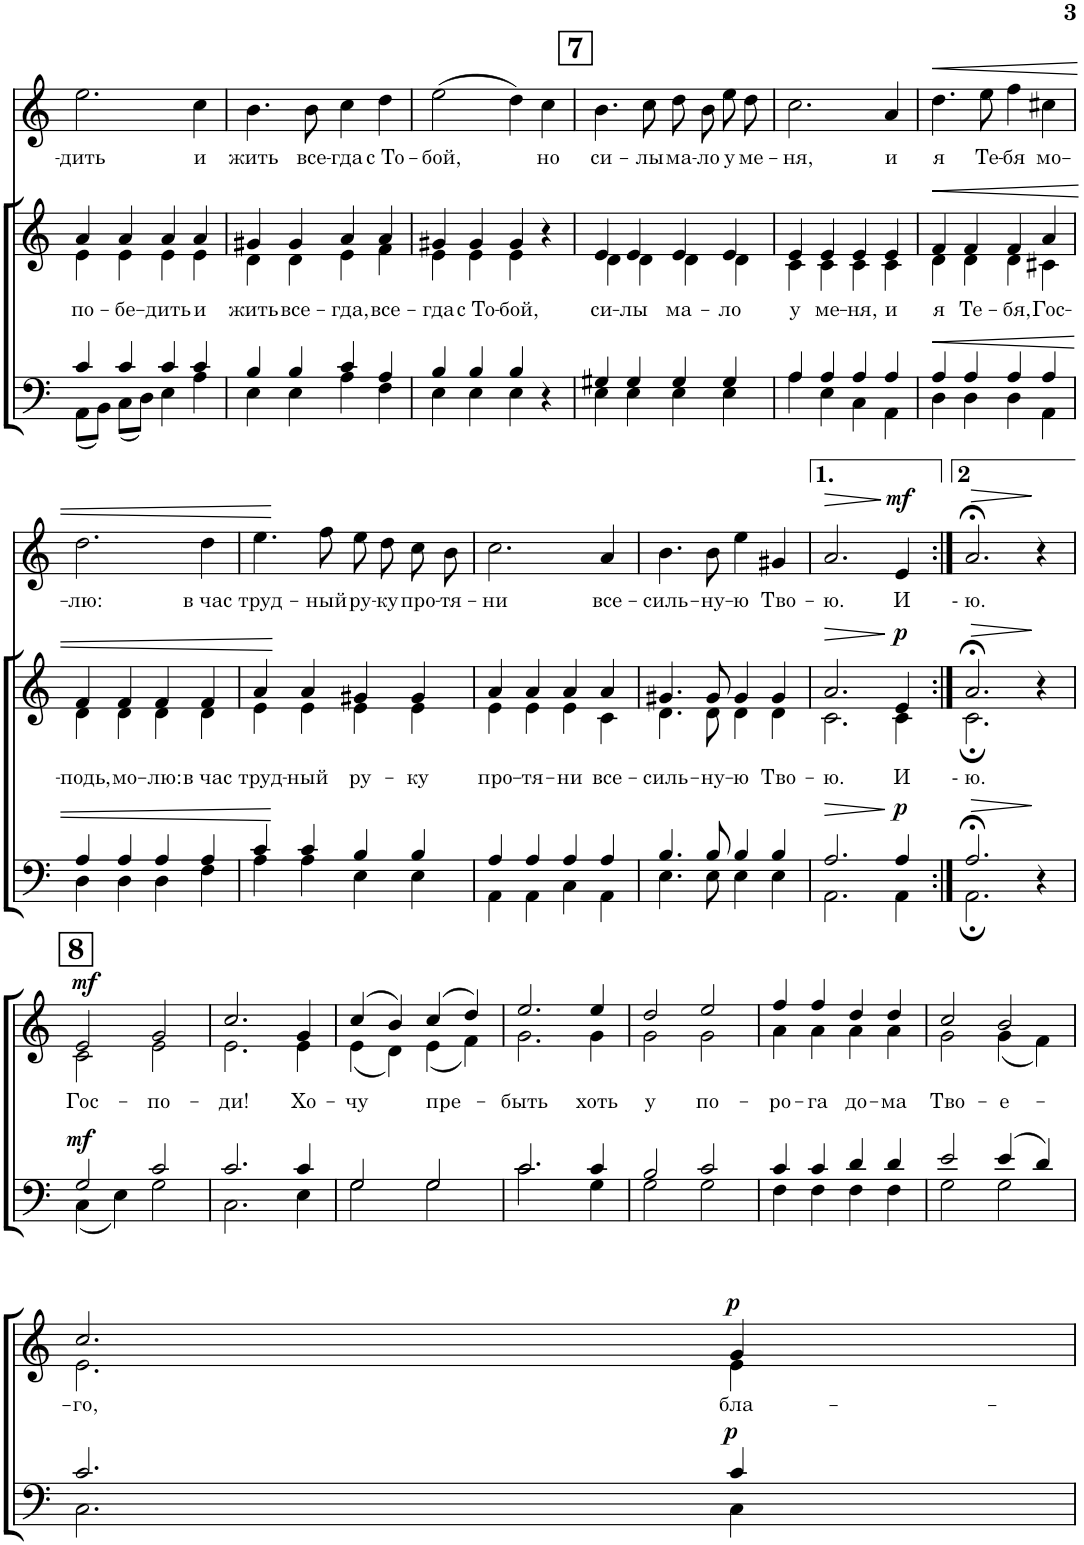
**kern	**dynam	**kern	**text	**dynam	**kern	**text	**dynam
*part3	*part3	*part2	*part2	*part2	*part1	*part1	*part1
*staff3	*staff3	*staff2	*staff2	*staff2	*staff1	*staff1	*staff1
*I"T. B.	*	*I"S. A.	*	*	*I"Solo S.	*	*
!!LO:PB:g=z
*clefF4	*	*clefG2	*	*	*clefG2	*	*
*k[]	*	*k[]	*	*	*k[]	*	*
*M4/4	*	*M4/4	*	*	*M4/4	*	*
=48	=48	=48	=48	=48	=48	=48	=48
*^	*	*	*	*	*	*	*
!	!	!	!	!LO:LY:b	!	!	!LO:LY:b	!
*	*	*	*^	*	*	*	*	*
4c/	(8AA\L	.	4a/	4e\	по-	.	2.ee\	-дить	.
.	8BB\J)	.	.	.	.	.	.	.	.
!	!	!	!	!	!LO:LY:b	!	!	!	!
4c/	(8C\L	.	4a/	4e\	-бе-	.	.	.	.
.	8D\J)	.	.	.	.	.	.	.	.
!	!	!	!	!	!LO:LY:b	!	!	!	!
4c/	4E\	.	4a/	4e\	-дить	.	.	.	.
!	!	!	!	!	!LO:LY:b	!	!	!LO:LY:b	!
4c/	4A\	.	4a/	4e\	и	.	4cc\	и	.
=49	=49	=49	=49	=49	=49	=49	=49	=49	=49
!	!	!	!	!	!LO:LY:b	!	!	!LO:LY:b	!
4B/	4E\	.	4g#X/	4d\	жить	.	4.b\	жить	.
!	!	!	!	!	!LO:LY:b	!	!	!	!
4B/	4E\	.	4g#/	4d\	все-	.	.	.	.
!	!	!	!	!	!	!	!	!LO:LY:b	!
.	.	.	.	.	.	.	8b\	все-	.
!	!	!	!	!	!LO:LY:b	!	!	!LO:LY:b	!
4c/	4A\	.	4a/	4e\	-гда,	.	4cc\	-гда	.
!	!	!	!	!	!LO:LY:b	!	!	!LO:LY:b	!
4A/	4F\	.	4a/	4f\	все-	.	4dd\	с То-	.
=50	=50	=50	=50	=50	=50	=50	=50	=50	=50
!	!	!	!	!	!LO:LY:b	!	!	!LO:LY:b	!
4B/	4E\	.	4g#X/	4e\	-гда	.	(2ee\	-бой,	.
!	!	!	!	!	!LO:LY:b	!	!	!	!
4B/	4E\	.	4g#/	4e\	с То-	.	.	.	.
!	!	!	!	!	!LO:LY:b	!	!	!	!
4B/	4E\	.	4g#/	4e\	-бой,	.	4dd\)	.	.
!	!	!	!	!	!	!	!	!LO:LY:b	!
4r	4ryy	.	4r	4ryy	.	.	4cc\	но	.
!!LO:REH:place=s1:a:B:cj:fs=14:t=7
=51	=51	=51	=51	=51	=51	=51	=51	=51	=51
!	!	!	!	!	!LO:LY:b	!	!	!LO:LY:b	!
4G#X/	4E\	.	4e/	4d\	си-	.	4.b\	си-	.
!	!	!	!	!	!LO:LY:b	!	!	!	!
4G#/	4E\	.	4e/	4d\	-лы	.	.	.	.
!	!	!	!	!	!	!	!	!LO:LY:b	!
.	.	.	.	.	.	.	8cc\	-лы	.
!	!	!	!	!	!LO:LY:b	!	!	!LO:LY:b	!
4G#/	4E\	.	4e/	4d\	ма-	.	8dd\L	ма-	.
!	!	!	!	!	!	!	!	!LO:LY:b	!
.	.	.	.	.	.	.	8b\J	-ло	.
!	!	!	!	!	!LO:LY:b	!	!	!LO:LY:b	!
4G#/	4E\	.	4e/	4d\	-ло	.	8ee\L	у	.
!	!	!	!	!	!	!	!	!LO:LY:b	!
.	.	.	.	.	.	.	8dd\J	ме-	.
=52	=52	=52	=52	=52	=52	=52	=52	=52	=52
!	!	!	!	!	!LO:LY:b	!	!	!LO:LY:b	!
4A/	4A\	.	4e/	4c\	у	.	2.cc\	-ня,	.
!	!	!	!	!	!LO:LY:b	!	!	!	!
4A/	4E\	.	4e/	4c\	ме-	.	.	.	.
!	!	!	!	!	!LO:LY:b	!	!	!	!
4A/	4C\	.	4e/	4c\	-ня,	.	.	.	.
!	!	!	!	!	!LO:LY:b	!	!	!LO:LY:b	!
4A/	4AA\	.	4e/	4c\	и	.	4a/	и	.
=53	=53	=53	=53	=53	=53	=53	=53	=53	=53
!	!	!LO:HP:b	!	!	!LO:LY:b	!LO:HP:b	!	!LO:LY:b	!LO:HP:b
4A/	4D\	<	4f/	4d\	я	<	4.dd\	я	<
!	!	!	!	!	!LO:LY:b	!	!	!	!
4A/	4D\	.	4f/	4d\	Те-	.	.	.	.
!	!	!	!	!	!	!	!	!LO:LY:b	!
.	.	.	.	.	.	.	8ee\	Те-	.
!	!	!	!	!	!LO:LY:b	!	!	!LO:LY:b	!
4A/	4D\	.	4f/	4d\	-бя,	.	4ff\	-бя	.
!	!	!	!	!	!LO:LY:b	!	!	!LO:LY:b	!
4A/	4AA\	.	4a/	4c#X\	Гос-	.	4cc#X\	мо-	.
!!LO:LB:g=z
=54	=54	=54	=54	=54	=54	=54	=54	=54	=54
!	!	!	!	!	!LO:LY:b	!	!	!LO:LY:b	!
4A/	4D\	.	4f/	4d\	-подь,	.	2.dd\	-лю:	.
!	!	!	!	!	!LO:LY:b	!	!	!	!
4A/	4D\	.	4f/	4d\	мо-	.	.	.	.
!	!	!	!	!	!LO:LY:b	!	!	!	!
4A/	4D\	.	4f/	4d\	-лю:	.	.	.	.
!	!	!	!	!	!LO:LY:b	!	!	!LO:LY:b	!
4A/	4F\	.	4f/	4d\	в час	.	4dd\	в час	.
=55	=55	=55	=55	=55	=55	=55	=55	=55	=55
!	!	!	!	!	!LO:LY:b	!	!	!LO:LY:b	!
4c/	4A\	.	4a/	4e\	труд-	.	4.ee\	труд-	.
!	!	!	!	!	!LO:LY:b	!	!	!	!
4c/	4A\	[	4a/	4e\	-ный	[	.	.	.
!	!	!	!	!	!	!	!	!LO:LY:b	!
.	.	.	.	.	.	.	8ff\	-ный	[
!	!	!	!	!	!LO:LY:b	!	!	!LO:LY:b	!
4B/	4E\	.	4g#X/	4e\	ру-	.	8ee\L	ру-	.
!	!	!	!	!	!	!	!	!LO:LY:b	!
.	.	.	.	.	.	.	8dd\J	-ку	.
!	!	!	!	!	!LO:LY:b	!	!	!LO:LY:b	!
4B/	4E\	.	4g#/	4e\	-ку	.	8cc\L	про-	.
!	!	!	!	!	!	!	!	!LO:LY:b	!
.	.	.	.	.	.	.	8b\J	-тя-	.
=56	=56	=56	=56	=56	=56	=56	=56	=56	=56
!	!	!	!	!	!LO:LY:b	!	!	!LO:LY:b	!
4A/	4AA\	.	4a/	4e\	про-	.	2.cc\	-ни	.
!	!	!	!	!	!LO:LY:b	!	!	!	!
4A/	4AA\	.	4a/	4e\	-тя-	.	.	.	.
!	!	!	!	!	!LO:LY:b	!	!	!	!
4A/	4C\	.	4a/	4e\	-ни	.	.	.	.
!	!	!	!	!	!LO:LY:b	!	!	!LO:LY:b	!
4A/	4AA\	.	4a/	4c\	все-	.	4a/	все-	.
=57	=57	=57	=57	=57	=57	=57	=57	=57	=57
!	!	!	!	!	!LO:LY:b	!	!	!LO:LY:b	!
4.B/	4.E\	.	4.g#X/	4.d\	-силь-	.	4.b\	-силь-	.
!	!	!	!	!	!LO:LY:b	!	!	!LO:LY:b	!
8B/	8E\	.	8g#/	8d\	-ну-	.	8b\	-ну-	.
!	!	!	!	!	!LO:LY:b	!	!	!LO:LY:b	!
4B/	4E\	.	4g#/	4d\	-ю	.	4ee\	-ю	.
!	!	!	!	!	!LO:LY:b	!	!	!LO:LY:b	!
4B/	4E\	.	4g#/	4d\	Тво-	.	4g#X/	Тво-	.
=58	=58	=58	=58	=58	=58	=58	=58	=58	=58
!	!	!LO:HP:b	!	!	!LO:LY:b	!LO:HP:b	!	!LO:LY:b	!LO:HP:b
2.A/	2.AA\	>	2.a/	2.c\	-ю.	>	2.a/	-ю.	>
!	!	!LO:DY:n=1:a	!	!	!LO:LY:b	!LO:DY:n=1:a	!	!LO:LY:b	!LO:DY:n=1:a
4A/	4AA\	] p	4e/	4c\	И	] p	4e/	И	] mf
=59:|!	=59:|!	=59:|!	=59:|!	=59:|!	=59:|!	=59:|!	=59:|!	=59:|!	=59:|!
!	!	!LO:HP:b	!	!	!LO:LY:b	!LO:HP:b	!	!LO:LY:b	!LO:HP:b
2.A;</	2.AA;\	>	2.a;</	2.c;\	- ю.	>	2.a;</	- ю.	>
4r	4ryy	]	4r	4ryy	.	]	4r	.	]
!!LO:LB:g=z
!!LO:REH:place=s1:a:B:cj:fs=14:t=8
=60	=60	=60	=60	=60	=60	=60	=60	=60	=60
!	!	!LO:DY:a	!	!	!LO:LY:b	!LO:DY:a	!	!	!
2G/	(4C\	mf	2e/	2c\	Гос-	mf	1r	.	.
.	4E\)	.	.	.	.	.	.	.	.
!	!	!	!	!	!LO:LY:b	!	!	!	!
2c/	2G\	.	2g/	2e\	-по-	.	.	.	.
=61	=61	=61	=61	=61	=61	=61	=61	=61	=61
!	!	!	!	!	!LO:LY:b	!	!	!	!
2.c/	2.C\	.	2.cc/	2.e\	-ди!	.	1r	.	.
!	!	!	!	!	!LO:LY:b	!	!	!	!
4c/	4E\	.	4g/	4e\	Хо-	.	.	.	.
=62	=62	=62	=62	=62	=62	=62	=62	=62	=62
!	!	!	!	!	!LO:LY:b	!	!	!	!
2G/	2G\	.	(4cc/	(4e\	-чу	.	1r	.	.
.	.	.	4b/)	4d\)	.	.	.	.	.
!	!	!	!	!	!LO:LY:b	!	!	!	!
2G/	2G\	.	(4cc/	(4e\	пре-	.	.	.	.
.	.	.	4dd/)	4f\)	.	.	.	.	.
=63	=63	=63	=63	=63	=63	=63	=63	=63	=63
!	!	!	!	!	!LO:LY:b	!	!	!	!
2.c/	2.c\	.	2.ee/	2.g\	-быть	.	1r	.	.
!	!	!	!	!	!LO:LY:b	!	!	!	!
4c/	4G\	.	4ee/	4g\	хоть	.	.	.	.
=64	=64	=64	=64	=64	=64	=64	=64	=64	=64
!	!	!	!	!	!LO:LY:b	!	!	!	!
2B/	2G\	.	2dd/	2g\	у	.	1r	.	.
!	!	!	!	!	!LO:LY:b	!	!	!	!
2c/	2G\	.	2ee/	2g\	по-	.	.	.	.
=65	=65	=65	=65	=65	=65	=65	=65	=65	=65
!	!	!	!	!	!LO:LY:b	!	!	!	!
4c/	4F\	.	4ff/	4a\	-ро-	.	1r	.	.
!	!	!	!	!	!LO:LY:b	!	!	!	!
4c/	4F\	.	4ff/	4a\	-га	.	.	.	.
!	!	!	!	!	!LO:LY:b	!	!	!	!
4d/	4F\	.	4dd/	4a\	до-	.	.	.	.
!	!	!	!	!	!LO:LY:b	!	!	!	!
4d/	4F\	.	4dd/	4a\	-ма	.	.	.	.
=66	=66	=66	=66	=66	=66	=66	=66	=66	=66
!	!	!	!	!	!LO:LY:b	!	!	!	!
2e/	2G\	.	2cc/	2g\	Тво-	.	1r	.	.
!	!	!	!	!	!LO:LY:b	!	!	!	!
(4e/	2G\	.	2b/	(4g\	-е-	.	.	.	.
4d/)	.	.	.	4f\)	.	.	.	.	.
!!LO:LB:g=z
=67	=67	=67	=67	=67	=67	=67	=67	=67	=67
!	!	!	!	!	!LO:LY:b	!	!	!	!
2.c/	2.C\	.	2.cc/	2.e\	-го,	.	1r	.	.
!	!	!LO:DY:a	!	!	!LO:LY:b	!LO:DY:a	!	!	!
4c/	4C\	p	4g/	4e\	бла-	p	.	.	.
*v	*v	*	*	*	*	*	*	*	*
*	*	*v	*v	*	*	*	*	*
=	=	=	=	=	=	=	=
*-	*-	*-	*-	*-	*-	*-	*-
